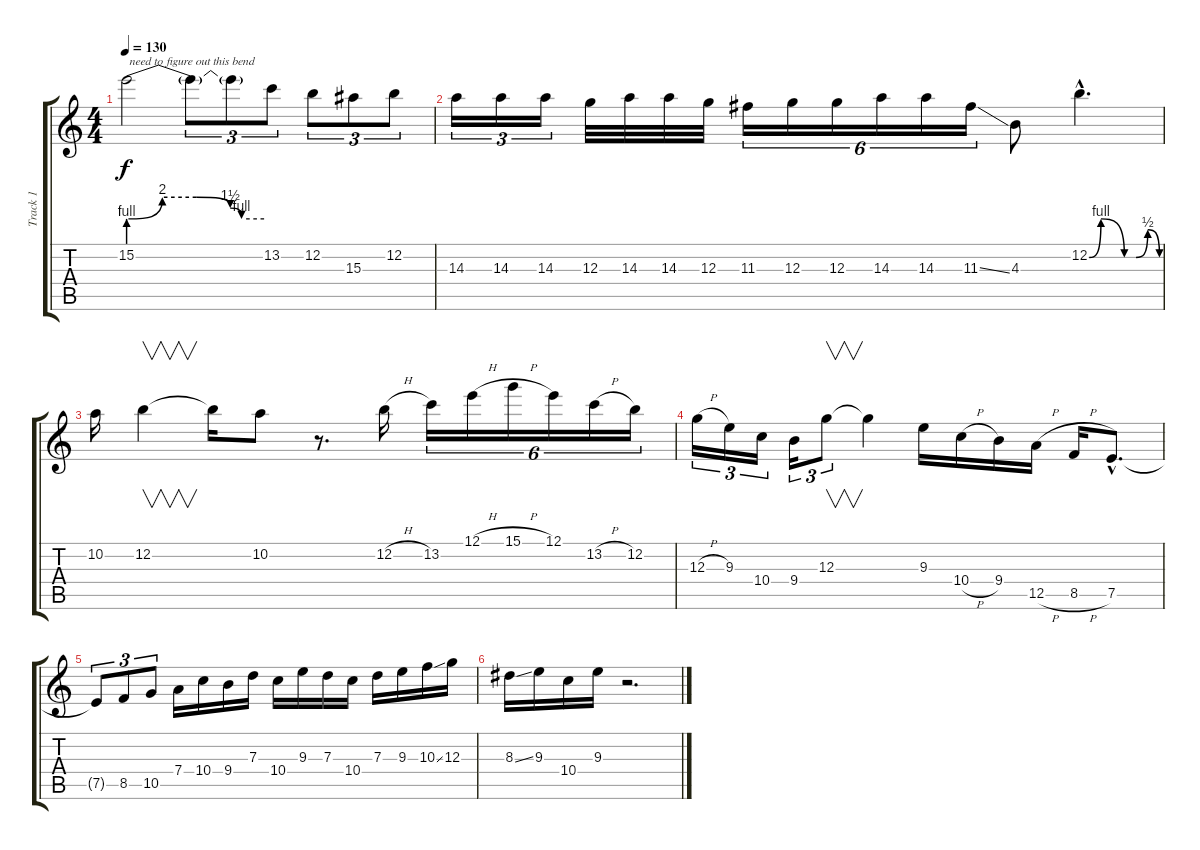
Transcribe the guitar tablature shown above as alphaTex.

\track ("Track 1" "Track 1") {instrument overdrivenguitar}
\staff {score tabs}
\tuning (E4 B3 G3 D3 A2 E2) {hide}
\ts (4 4)
\tempo 130
\clef g2
\ks c
15.2{be (custom 0 4 15 8 30 8 45 6 50 4 60 4)}.2{txt " need to figure out this bend" dy f} 15.2{t}.8{tu (3 2)} 15.2{t}.8{tu (3 2)} 13.2.8{tu (3 2)} 12.2.8{tu (3 2)} 15.3.8{tu (3 2)} 12.2.8{tu (3 2)} |
14.3.16{tu (3 2)} 14.3.16{tu (3 2)} 14.3.16{tu (3 2)} 12.3.32 14.3.32 14.3.32 12.3.32 11.3.16{tu (6 4)} 12.3.16{tu (6 4)} 12.3.16{tu (6 4)} 14.3.16{tu (6 4)} 14.3.16{tu (6 4)} 11.3{ss}.16{tu (6 4)} 4.3.8 12.2{be (custom 0 0 10 4 30 0 40 0 50 2 60 0) hac}.4{d} |
10.2.16 12.2.4{v} 12.2{t}.16 10.2.8 r.8{d} 12.2{h}.16 13.2.16{tu (6 4)} 12.1{h}.16{tu (6 4)} 15.1{h}.16{tu (6 4)} 12.1.16{tu (6 4)} 13.2{h}.16{tu (6 4)} 12.2.16{tu (6 4)} |
12.3{h}.16{tu (3 2)} 9.3.16{tu (3 2)} 10.4.16{tu (3 2)} 9.4.16{tu (3 2)} 12.3.8{v tu (3 2)} 12.3{t}.4 9.3.16 10.4{h}.16 9.4.16 12.5{h}.16 8.5{h}.16 7.5{hac}.8{d} |
7.5{t}.8{tu (3 2)} 8.5.8{tu (3 2)} 10.5.8{tu (3 2)} 7.4.16 10.4.16 9.4.16 7.3.16 10.4.16 9.3.16 7.3.16 10.4.16 7.3.16 9.3.16 10.3{ss}.16 12.3.16 |
8.3{ss}.16 9.3.16 10.4.16 9.3.16 r.2{d}
